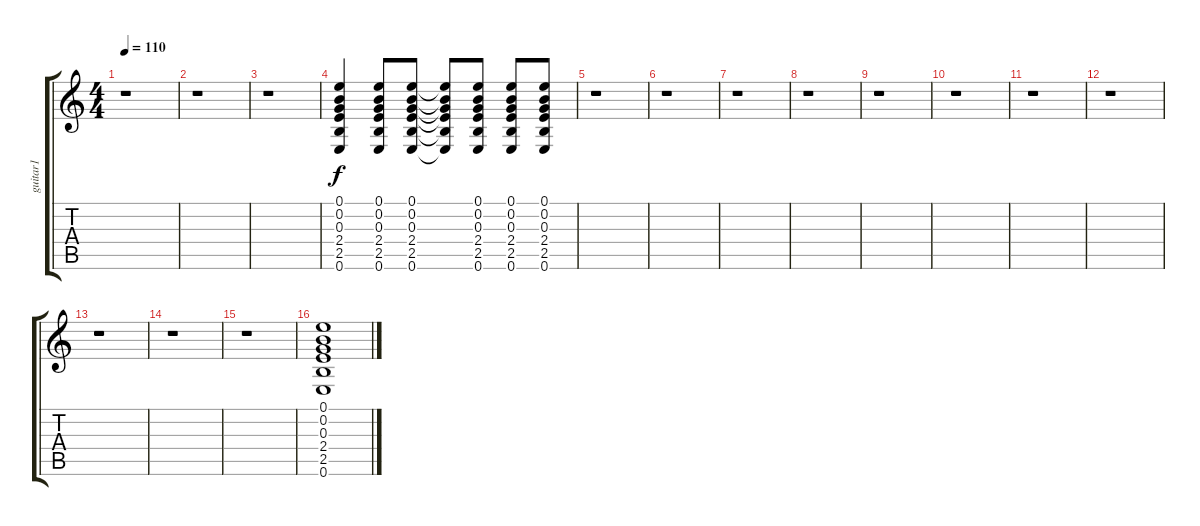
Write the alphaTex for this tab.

\track ("guitar1" "guitar1") {instrument acousticguitarnylon}
\staff {score tabs}
\tuning (E4 B3 G3 D3 A2 E2) {hide}
\ts (4 4)
\tempo 110
\clef g2
\ks c
r.1{dy f} |
r.1 |
r.1 |
(0.1 0.2 0.3 2.4 2.5 0.6).4 (0.1 0.2 0.3 2.4 2.5 0.6).8 (0.1 0.2 0.3 2.4 2.5 0.6).8 (0.1{t} 0.2{t} 0.3{t} 2.4{t} 2.5{t} 0.6{t}).8 (0.1 0.2 0.3 2.4 2.5 0.6).8 (0.1 0.2 0.3 2.4 2.5 0.6).8 (0.1 0.2 0.3 2.4 2.5 0.6).8 |
r.1 |
r.1 |
r.1 |
r.1 |
r.1 |
r.1 |
r.1 |
r.1 |
r.1 |
r.1 |
r.1 |
(0.1 0.2 0.3 2.4 2.5 0.6).1
